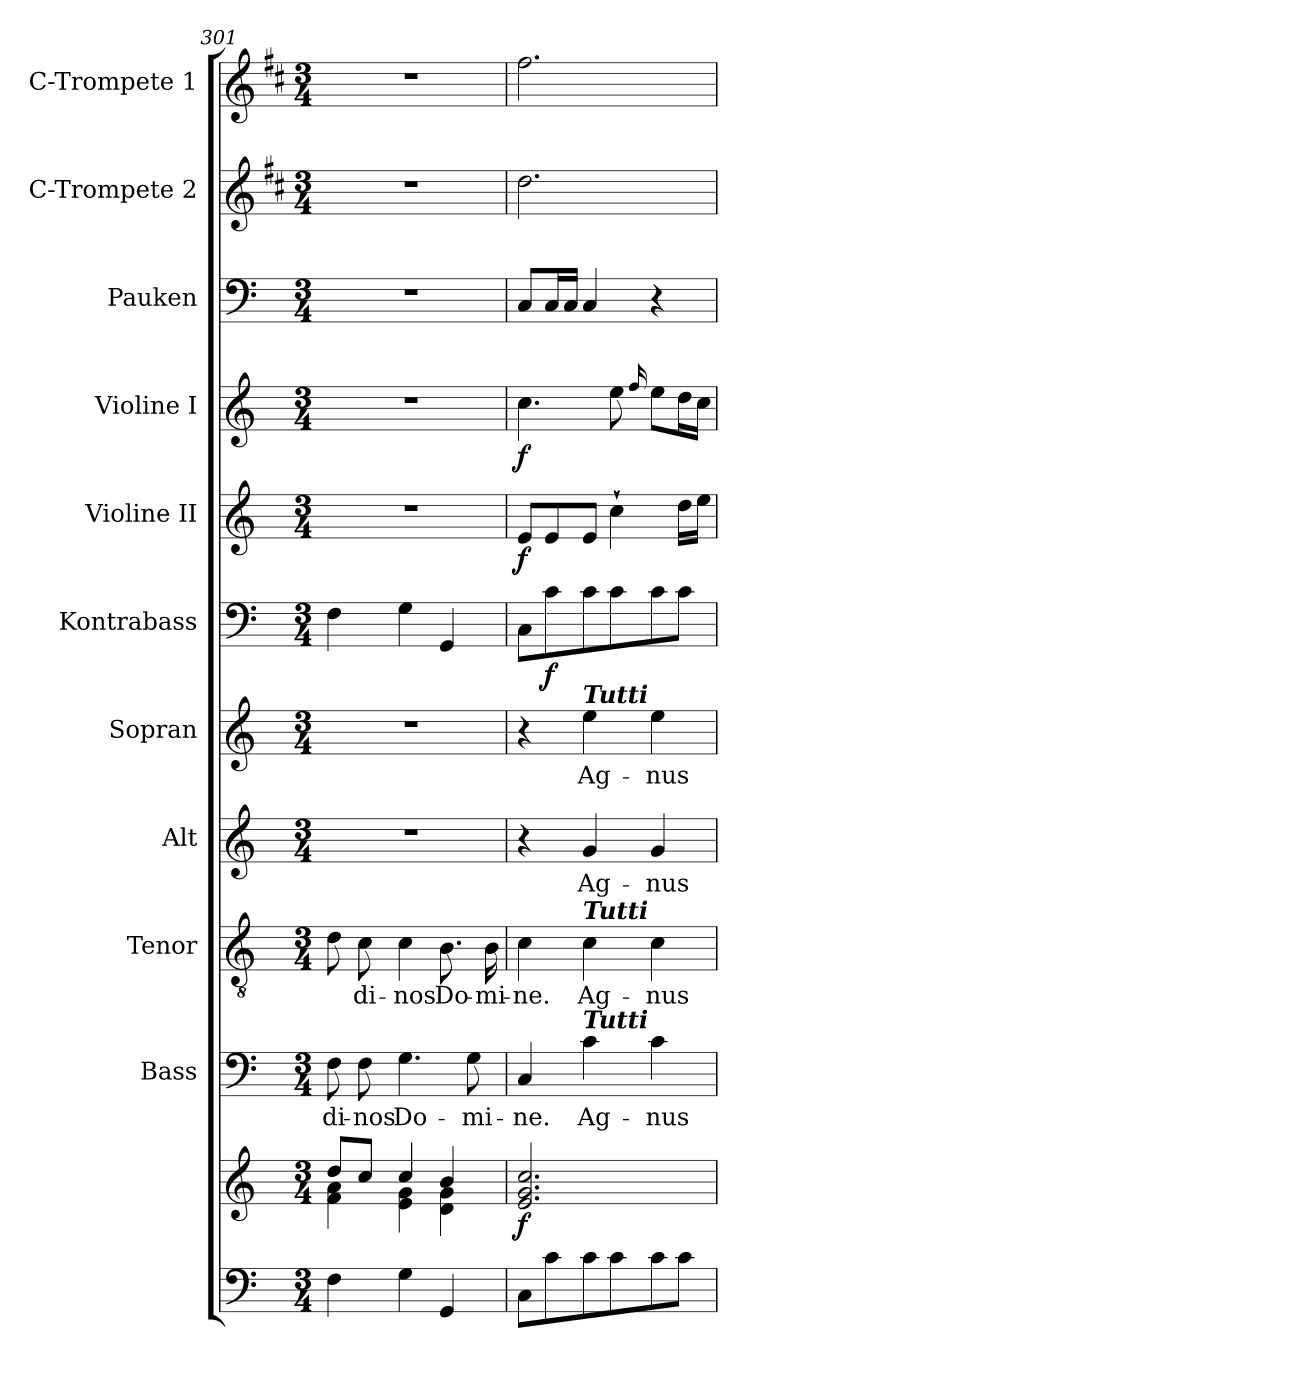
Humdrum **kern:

**kern	**kern	**dynam	**kern	**text	**kern	**text	**kern	**text	**kern	**text	**kern	**dynam	**kern	**dynam	**kern	**dynam	**kern	**kern	**kern
*part11	*part11	*part11	*part10	*part10	*part9	*part9	*part8	*part8	*part7	*part7	*part6	*part6	*part5	*part5	*part4	*part4	*part3	*part2	*part1
*staff12	*staff11	*staff11/12	*staff10	*staff10	*staff9	*staff9	*staff8	*staff8	*staff7	*staff7	*staff6	*staff6	*staff5	*staff5	*staff4	*staff4	*staff3	*staff2	*staff1
*	*	*	*I"Bass	*	*I"Tenor	*	*I"Alt	*	*I"Sopran	*	*I"Kontrabass	*	*I"Violine II	*	*I"Violine I	*	*I"Pauken	*I"C-Trompete 2	*I"C-Trompete 1
*	*	*	*I'B.	*	*I'T.	*	*I'A.	*	*I'S.	*	*I'Kb.	*	*I'Vl. II	*	*I'Vl. I	*	*I'Pk.	*I'C Trp. 2	*I'C Trp. 1
!!LO:PB:g=z
*clefF4	*clefG2	*	*clefF4	*	*clefGv2	*	*clefG2	*	*clefG2	*	*clefF4	*	*clefG2	*	*clefG2	*	*clefF4	*clefG2	*clefG2
*	*	*	*	*	*	*	*	*	*	*	*ITrd7c12	*	*	*	*	*	*	*ITrd1c2	*ITrd1c2
*k[]	*k[]	*	*k[]	*	*k[]	*	*k[]	*	*k[]	*	*k[]	*	*k[]	*	*k[]	*	*k[]	*k[]	*k[]
*C:	*C:	*	*C:	*	*C:	*	*C:	*	*C:	*	*C:	*	*C:	*	*C:	*	*C:	*C:	*C:
*M3/4	*M3/4	*	*M3/4	*	*M3/4	*	*M3/4	*	*M3/4	*	*M3/4	*	*M3/4	*	*M3/4	*	*M3/4	*M3/4	*M3/4
=301	=301	=301	=301	=301	=301	=301	=301	=301	=301	=301	=301	=301	=301	=301	=301	=301	=301	=301	=301
*	*^	*	*	*	*	*	*	*	*	*	*	*	*	*	*	*	*	*	*
!	!	!	!	!	!LO:LY:b	!	!	!	!	!	!	!	!	!	!	!	!	!	!	!
4F\	8dd/L	4f\ 4a\	.	8F\	-di-	8d\	.	2.r	.	2.r	.	4FF\	.	2.r	.	2.r	.	2.r	2.r	2.r
!	!	!	!	!	!LO:LY:b	!	!LO:LY:b	!	!	!	!	!	!	!	!	!	!	!	!	!
.	8cc/J	.	.	8F\	-nos	8c\	-di-	.	.	.	.	.	.	.	.	.	.	.	.	.
!	!	!	!	!	!LO:LY:b	!	!LO:LY:b	!	!	!	!	!	!	!	!	!	!	!	!	!
4G\	4cc/	4e\ 4g\	.	4.G\	Do-	4c\	-nos	.	.	.	.	4GG\	.	.	.	.	.	.	.	.
!	!	!	!	!	!	!	!LO:LY:b	!	!	!	!	!	!	!	!	!	!	!	!	!
4GG/	4b/	4d\ 4g\	.	.	.	8.B\	Do-	.	.	.	.	4GGG/	.	.	.	.	.	.	.	.
!	!	!	!	!	!LO:LY:b	!	!	!	!	!	!	!	!	!	!	!	!	!	!	!
.	.	.	.	8G\	-mi-	.	.	.	.	.	.	.	.	.	.	.	.	.	.	.
!	!	!	!	!	!	!	!LO:LY:b	!	!	!	!	!	!	!	!	!	!	!	!	!
.	.	.	.	.	.	16B\	-mi-	.	.	.	.	.	.	.	.	.	.	.	.	.
*	*v	*v	*	*	*	*	*	*	*	*	*	*	*	*	*	*	*	*	*	*
=302	=302	=302	=302	=302	=302	=302	=302	=302	=302	=302	=302	=302	=302	=302	=302	=302	=302	=302	=302
!	!	!LO:DY:b	!	!LO:LY:b	!	!LO:LY:b	!	!	!	!	!	!	!	!LO:DY:b	!	!LO:DY:b	!	!	!
8C\L	2.e/ 2.g/ 2.cc/	f	4C/	-ne.	4c\	-ne.	4r	.	4r	.	8CC\L	.	8e/L	f	4.cc\	f	8C/L	2.cc\	2.ee\
!	!	!	!	!	!	!	!	!	!	!	!	!LO:DY:b	!	!	!	!	!	!	!
8c\	.	.	.	.	.	.	.	.	.	.	8C\	f	8e/	.	.	.	16C/L	.	.
.	.	.	.	.	.	.	.	.	.	.	.	.	.	.	.	.	16C/JJ	.	.
!	!	!	!	!	!	!	!	!	!LO:TX:a:Bi:t=Tutti	!	!	!	!	!	!	!	!	!	!
!	!	!	!	!	!LO:TX:a:Bi:t=Tutti	!	!	!	!	!	!	!	!	!	!	!	!	!	!
!	!	!	!LO:TX:a:Bi:t=Tutti	!	!	!	!	!	!	!	!	!	!	!	!	!	!	!	!
!	!	!	!	!LO:LY:b	!	!LO:LY:b	!	!LO:LY:b	!	!LO:LY:b	!	!	!	!	!	!	!	!	!
8c\	.	.	4c\	Ag-	4c\	Ag-	4g/	Ag-	4ee\	Ag-	8C\	.	8e/J	.	.	.	4C/	.	.
8c\	.	.	.	.	.	.	.	.	.	.	8C\	.	4cc`>\	.	8ee\	.	.	.	.
.	.	.	.	.	.	.	.	.	.	.	.	.	.	.	16qqff/	.	.	.	.
!	!	!	!	!LO:LY:b	!	!LO:LY:b	!	!LO:LY:b	!	!LO:LY:b	!	!	!	!	!	!	!	!	!
8c\	.	.	4c\	-nus	4c\	-nus	4g/	-nus	4ee\	-nus	8C\	.	.	.	8ee\L	.	4r	.	.
8c\J	.	.	.	.	.	.	.	.	.	.	8C\J	.	16dd\LL	.	16dd\L	.	.	.	.
.	.	.	.	.	.	.	.	.	.	.	.	.	16ee\JJ	.	16cc\JJ	.	.	.	.
=	=	=	=	=	=	=	=	=	=	=	=	=	=	=	=	=	=	=	=
*-	*-	*-	*-	*-	*-	*-	*-	*-	*-	*-	*-	*-	*-	*-	*-	*-	*-	*-	*-
